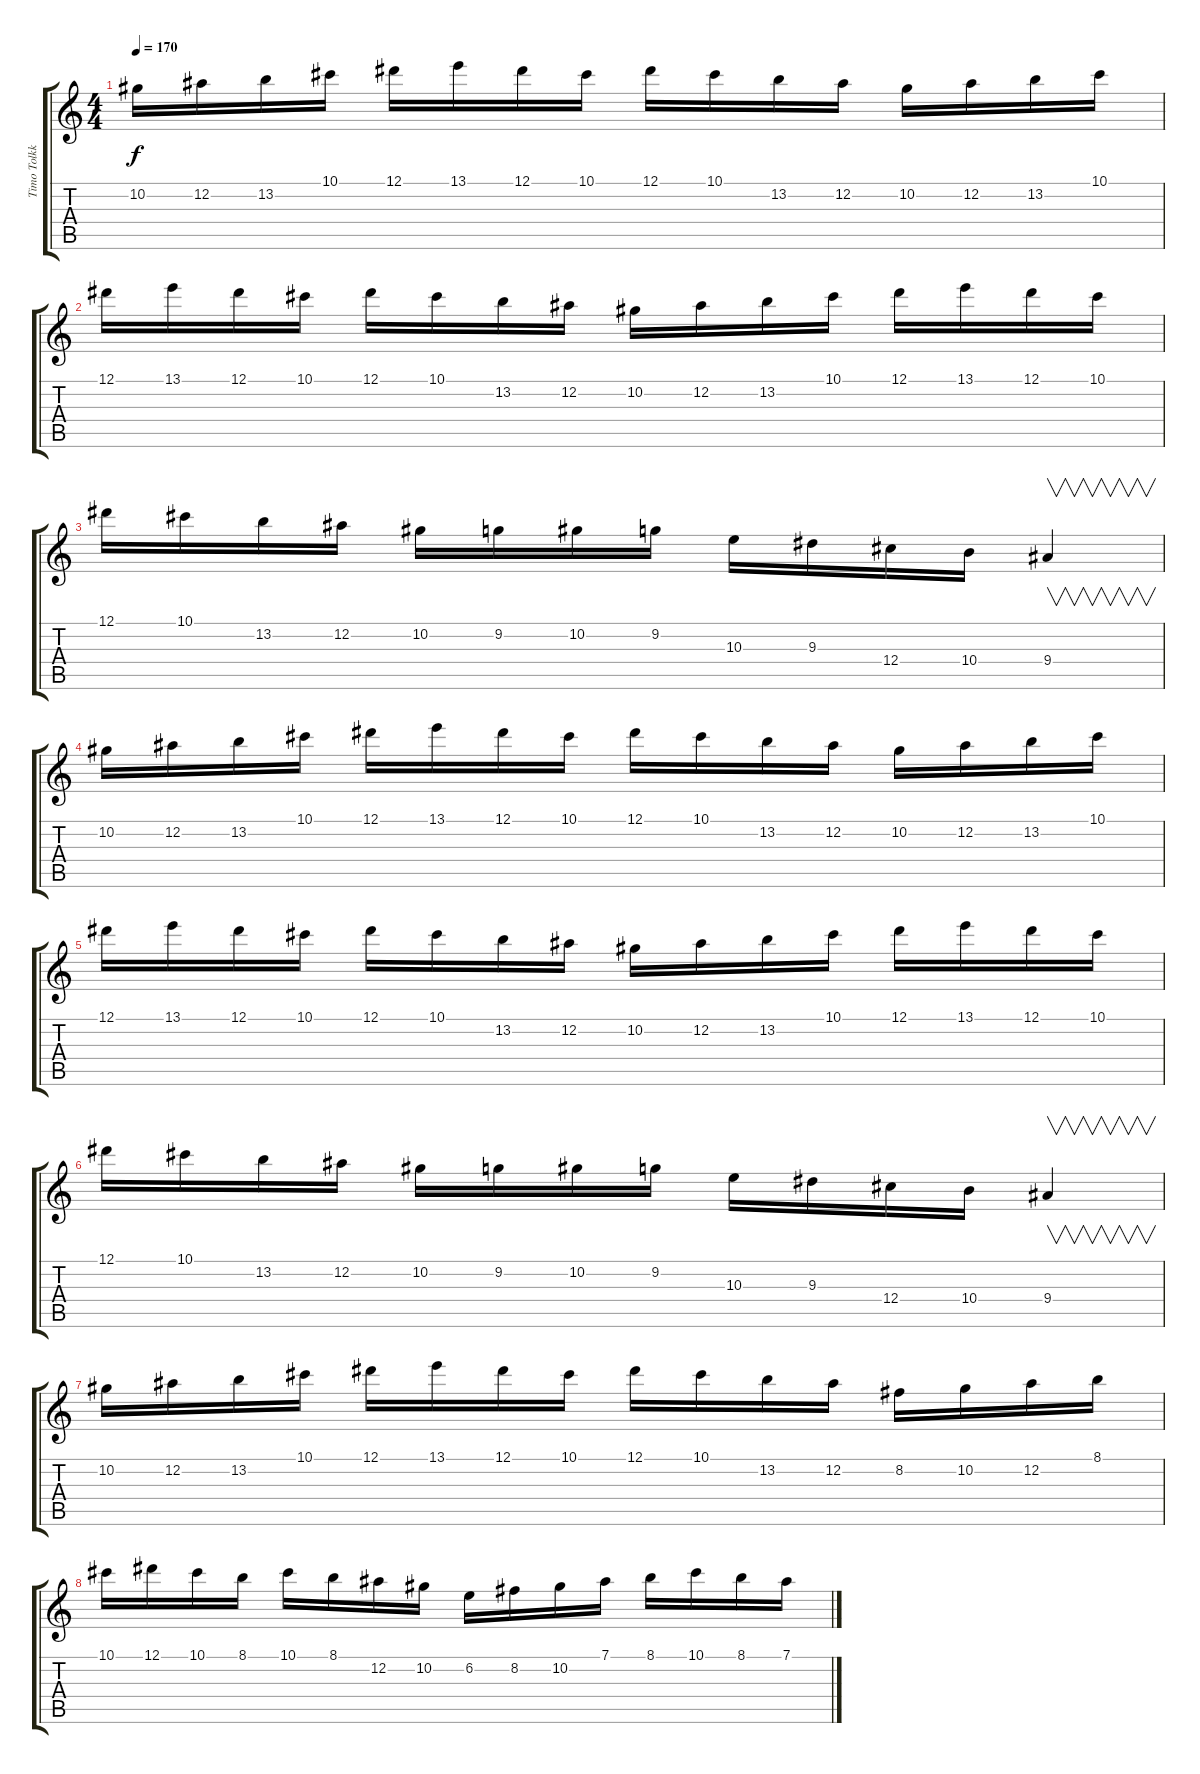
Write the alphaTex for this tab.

\track ("Timo Tolkki (Lead Guitar)" "Timo Tolkk") {instrument overdrivenguitar}
\staff {score tabs}
\tuning (Eb4 Bb3 Gb3 Db3 Ab2 Eb2) {hide}
\ts (4 4)
\tempo 170
\clef g2
\ks c
10.2.16{dy f instrument overdrivenguitar} 12.2.16 13.2.16 10.1.16 12.1.16 13.1.16 12.1.16 10.1.16 12.1.16 10.1.16 13.2.16 12.2.16 10.2.16 12.2.16 13.2.16 10.1.16 |
12.1.16 13.1.16 12.1.16 10.1.16 12.1.16 10.1.16 13.2.16 12.2.16 10.2.16 12.2.16 13.2.16 10.1.16 12.1.16 13.1.16 12.1.16 10.1.16 |
12.1.16 10.1.16 13.2.16 12.2.16 10.2.16 9.2.16 10.2.16 9.2.16 10.3.16 9.3.16 12.4.16 10.4.16 9.4.4{v} |
10.2.16 12.2.16 13.2.16 10.1.16 12.1.16 13.1.16 12.1.16 10.1.16 12.1.16 10.1.16 13.2.16 12.2.16 10.2.16 12.2.16 13.2.16 10.1.16 |
12.1.16 13.1.16 12.1.16 10.1.16 12.1.16 10.1.16 13.2.16 12.2.16 10.2.16 12.2.16 13.2.16 10.1.16 12.1.16 13.1.16 12.1.16 10.1.16 |
12.1.16 10.1.16 13.2.16 12.2.16 10.2.16 9.2.16 10.2.16 9.2.16 10.3.16 9.3.16 12.4.16 10.4.16 9.4.4{v} |
10.2.16 12.2.16 13.2.16 10.1.16 12.1.16 13.1.16 12.1.16 10.1.16 12.1.16 10.1.16 13.2.16 12.2.16 8.2.16 10.2.16 12.2.16 8.1.16 |
10.1.16 12.1.16 10.1.16 8.1.16 10.1.16 8.1.16 12.2.16 10.2.16 6.2.16 8.2.16 10.2.16 7.1.16 8.1.16 10.1.16 8.1.16 7.1.16
